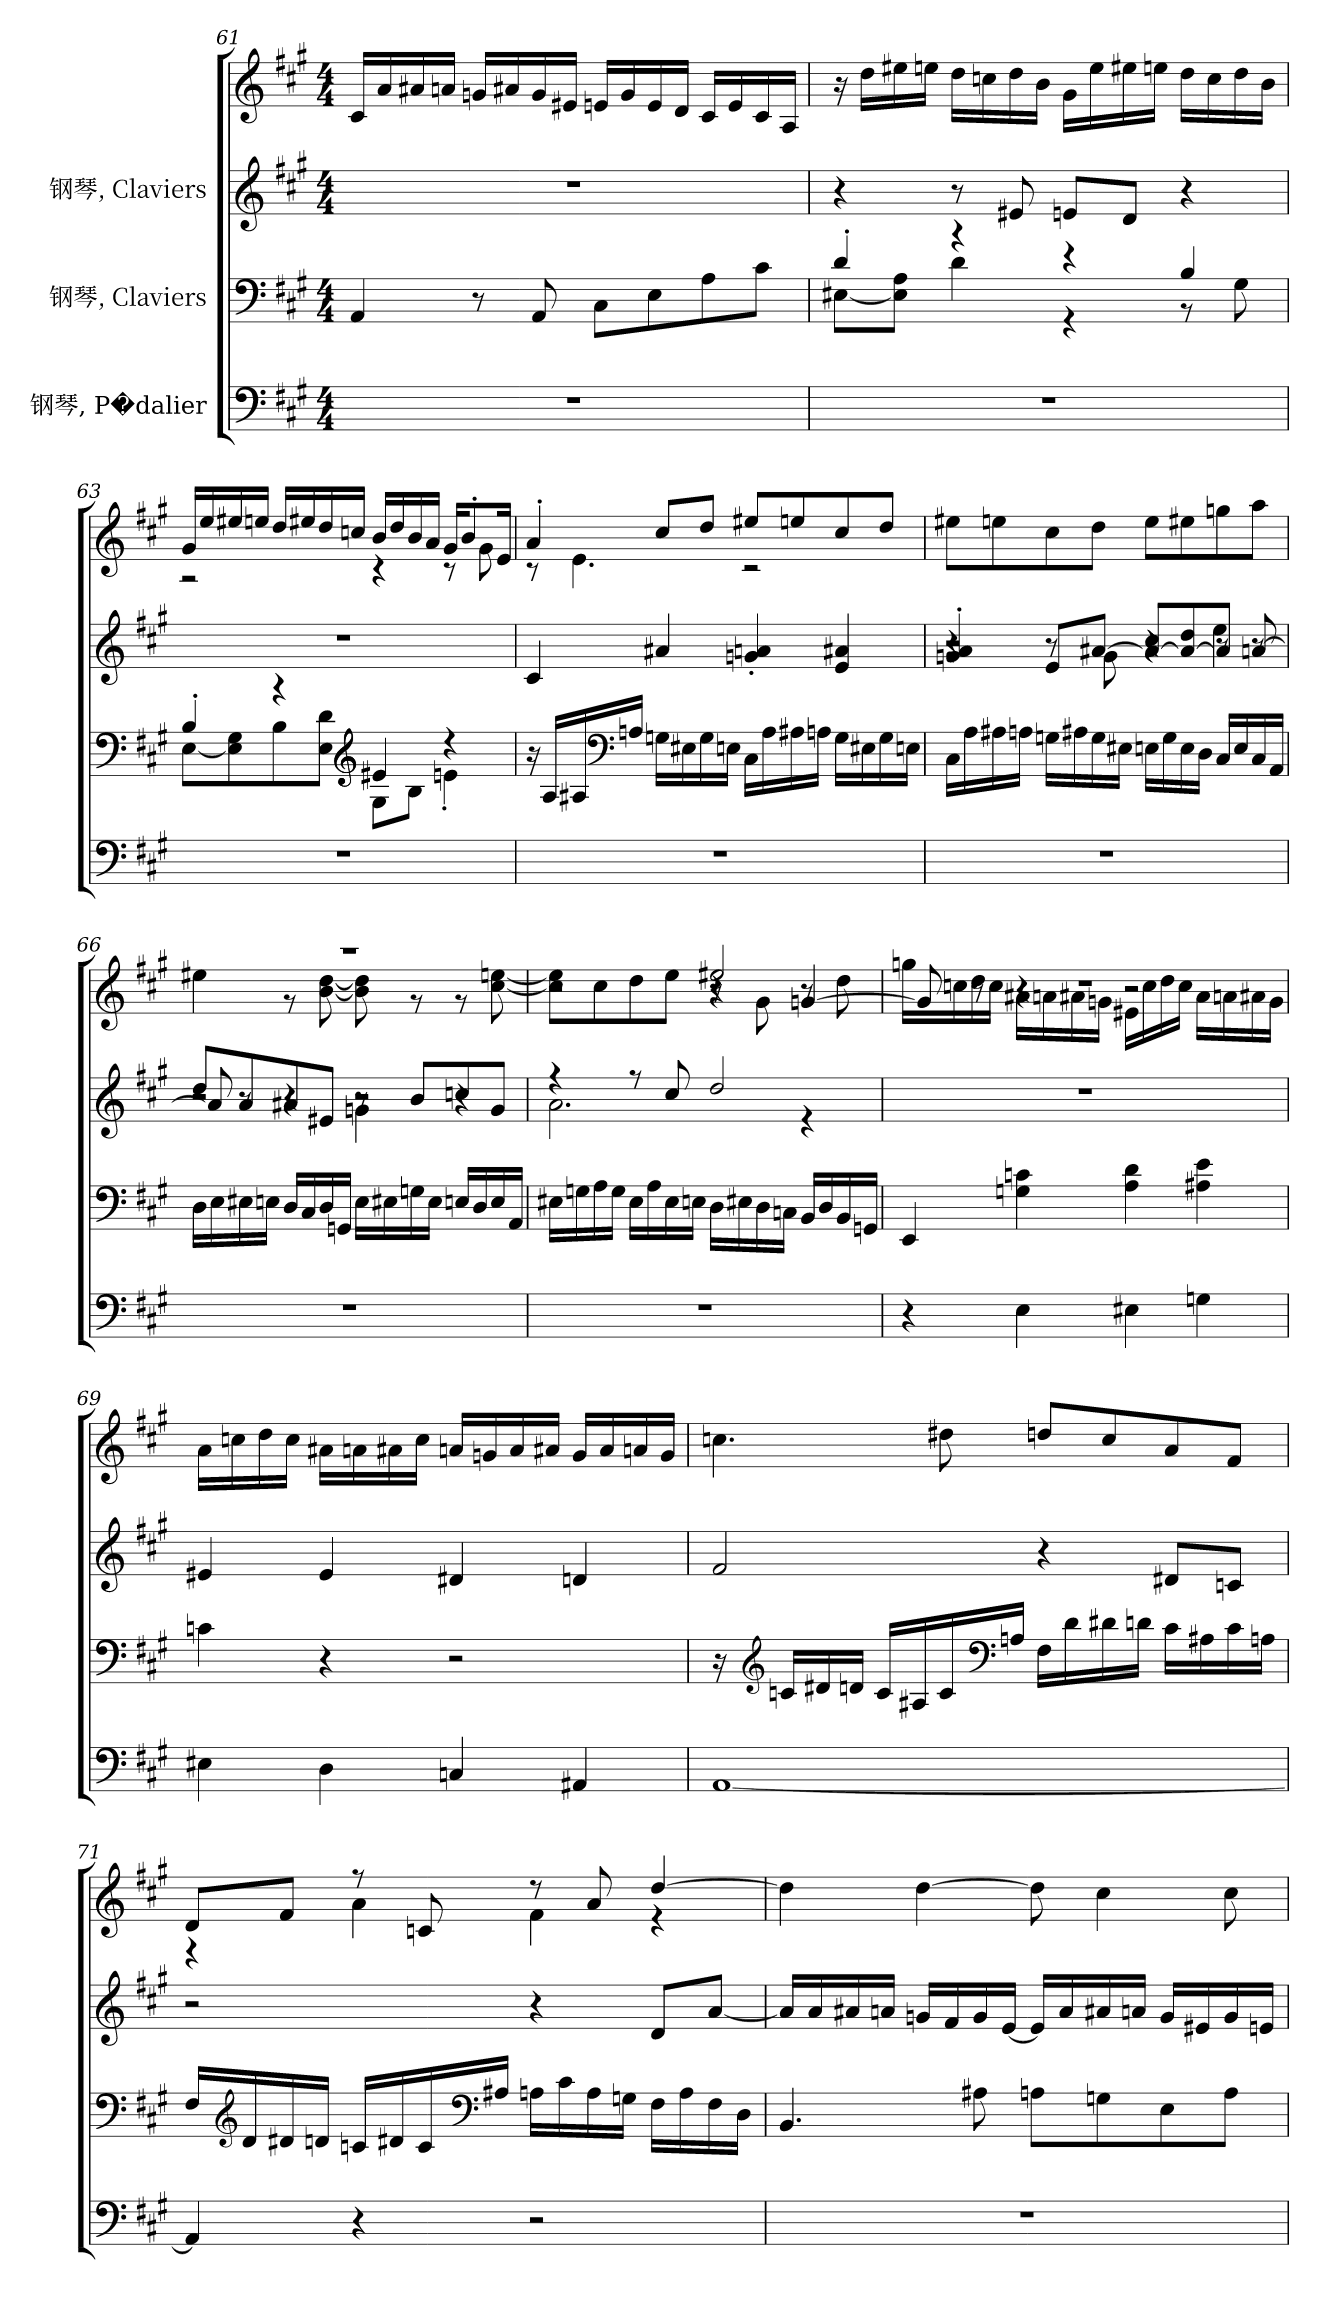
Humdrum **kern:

**kern	**kern	**kern	**kern
*part3	*part2	*part1	*part1
*staff4	*staff3	*staff2	*staff1
*I"钢琴, P�dalier	*I"钢琴, Claviers	*I"钢琴, Claviers	*
*clefF4	*clefF4	*clefG2	*clefG2
*k[f#c#g#]	*k[f#c#g#]	*k[f#c#g#]	*k[f#c#g#]
*M4/4	*M4/4	*M4/4	*M4/4
=61	=61	=61	=61
1r	4AA/	1r	16c#/LL
.	.	.	16a/
.	.	.	16a#X/
.	.	.	16an/JJ
.	8r	.	16gn/LL
.	.	.	16a#X/
.	8AA/	.	16g/
.	.	.	16e#X/JJ
.	8C#\L	.	16en/LL
.	.	.	16g/
.	8E\	.	16e/
.	.	.	16d/JJ
.	8A\	.	16c#/LL
.	.	.	16e/
.	8c#\J	.	16c#/
.	.	.	16A/JJ
!!LO:PB:g=z
=62	=62	=62	=62
*	*^	*	*
1r	4d'/	[8E#X\L	4r	16r
.	.	.	.	16dd\LL
.	.	8E#\] 8A\J	.	16ee#X\
.	.	.	.	16een\JJ
.	4r	4d\	8r	16dd\LL
.	.	.	.	16ccn\
.	.	.	8e#X/	16dd\
.	.	.	.	16b\JJ
.	4r	4r	8en/L	16g#\LL
.	.	.	.	16ee\
.	.	.	8d/J	16ee#X\
.	.	.	.	16een\JJ
.	4B/	8r	4r	16dd\LL
.	.	.	.	16cc\
.	.	8G#\	.	16dd\
.	.	.	.	16b\JJ
=63	=63	=63	=63	=63
*	*	*	*	*^
1r	4B'/	[8E\L	1r	16g#/LL	2r
.	.	.	.	16ee/	.
.	.	8E\] 8G#\	.	16ee#X/	.
.	.	.	.	16een/JJ	.
.	4r	8B\	.	16dd/LL	.
.	.	.	.	16ee#X/	.
.	.	8E\ 8d\J	.	16dd/	.
.	.	.	.	16ccn/JJ	.
*	*clefG2	*	*	*	*
.	4e#X/	8G#\L	.	16b/LL	4r
.	.	.	.	16dd/	.
.	.	8B\J	.	16b/	.
.	.	.	.	16a/JJ	.
.	4r	4en'\	.	16g#/KL	8r
.	.	.	.	8b'/	.
.	.	.	.	.	8g#\
.	.	.	.	16e/Jk	.
*	*v	*v	*	*	*
!!LO:LB:g=z	!!
=64	=64	=64	=64	=64
1r	16r	4c#/	4a'/	8r
.	16A/LL	.	.	.
.	16A#X/	.	.	4.e\
*	*clefF4	*	*	*
.	16An/JJ	.	.	.
.	16Gn\LL	4a#X/	8cc#/L	.
.	16E#X\	.	.	.
.	16G\	.	8dd/J	.
.	16En\JJ	.	.	.
.	16C#\LL	4gn/' 4an/'	8ee#X/L	2r
.	16A\	.	.	.
.	16A#X\	.	8een/	.
.	16An\JJ	.	.	.
.	16G\LL	4e/ 4a#X/	8cc#/	.
.	16E#X\	.	.	.
.	16G\	.	8dd/J	.
.	16En\JJ	.	.	.
*	*	*	*v	*v
!!LO:LB:g=z
=65	=65	=65	=65
*	*	*^	*
*	*	*	*^	*
1r	16C#\LL	4gn/' 4a/'	4r	2r	8ee#X\L
.	16A\	.	.	.	.
.	16A#X\	.	.	.	8een\
.	16An\JJ	.	.	.	.
.	16Gn\LL	8e/L	8r	.	8cc#\
.	16A#X\	.	.	.	.
.	16G\	[8a#X/J	8g\	.	8dd\J
.	16E#X\JJ	.	.	.	.
.	16En\LL	8a#/_ 8cc#/L	4r	4r	8ee\L
.	16G\	.	.	.	.
.	16E\	8a#/_ 8dd/	.	.	8ee#X\
.	16D\JJ	.	.	.	.
.	16C#/LL	8a#/J]	4ee\	8r	8ggn\
.	16E/	.	.	.	.
.	16C#/	8r	.	[8an/	8aa\J
.	16AA/JJ	.	.	.	.
=66	=66	=66	=66	=66	=66
*	*	*	*	*	*^
1r	16D\LL	8dd/L	2r	8a/]	1r	4ee#X\
.	16E\	.	.	.	.	.
.	16E#X\	8a/	.	8r	.	.
.	16En\JJ	.	.	.	.	.
.	16D/LL	8a#X/	.	4r	.	8r
.	16C#/	.	.	.	.	.
.	16D/	8e#X/J	.	.	.	[8b\ [8dd\
.	16GGn/JJ	.	.	.	.	.
.	16E\LL	8r	4gn\	2r	.	8b\] 8dd\]
.	16E#X\	.	.	.	.	.
.	16Gn\	8b/L	.	.	.	8r
.	16E#\JJ	.	.	.	.	.
.	16En/LL	8ccn/	4r	.	.	8r
.	16D/	.	.	.	.	.
.	16E/	8g/J	.	.	.	[8cc#\ [8een\
.	16AA/JJ	.	.	.	.	.
*	*	*	*v	*v	*	*
!!LO:PB:g=z
=67	=67	=67	=67	=67	=67
*	*	*	*	*	*^
1r	16E#X\LL	4r	2.a\	2r	8cc#\] 8ee\]L	2r
.	16Gn\	.	.	.	.	.
.	16A\	.	.	.	8cc#\	.
.	16G\JJ	.	.	.	.	.
.	16E#\LL	8r	.	.	8dd\	.
.	16A\	.	.	.	.	.
.	16E#\	8cc#/	.	.	8ee\J	.
.	16En\JJ	.	.	.	.	.
.	16D\LL	2dd/	.	2ee#X/	8r	4r
.	16E#X\	.	.	.	.	.
.	16D\	.	.	.	8g#\	.
.	16Cn\JJ	.	.	.	.	.
.	16BB/LL	.	4r	.	8r	[4gn/
.	16D/	.	.	.	.	.
.	16BB/	.	.	.	8dd\	.
.	16GGn/JJ	.	.	.	.	.
*	*	*v	*v	*	*	*
=68	=68	=68	=68	=68	=68
4r	4EE/	1r	1r	16ggn\LL	8g/]
.	.	.	.	16ccn\	.
.	.	.	.	16dd\	8r
.	.	.	.	16cc\JJ	.
4E\	4Gn\ 4cn\	.	.	16a#X\LL	4r
.	.	.	.	16an\	.
.	.	.	.	16a#X\	.
.	.	.	.	16gn\JJ	.
4E#X\	4A\ 4d\	.	.	16e#X\LL	2r
.	.	.	.	16cc\	.
.	.	.	.	16dd\	.
.	.	.	.	16cc\JJ	.
4Gn\	4A#X\ 4e\	.	.	16a#\LL	.
.	.	.	.	16an\	.
.	.	.	.	16a#X\	.
.	.	.	.	16g\JJ	.
*	*	*	*v	*v	*v
!!LO:LB:g=z
=69	=69	=69	=69
4E#X\	4cn\	4e#X/	16a\LL
.	.	.	16ccn\
.	.	.	16dd\
.	.	.	16cc\JJ
4D\	4r	4e#/	16a#X\LL
.	.	.	16an\
.	.	.	16a#X\
.	.	.	16cc\JJ
4Cn/	2r	4d#X/	16an/LL
.	.	.	16gn/
.	.	.	16a/
.	.	.	16a#X/JJ
4AA#X/	.	4dn/	16g/LL
.	.	.	16a#/
.	.	.	16an/
.	.	.	16g/JJ
!!LO:LB:g=z
=70	=70	=70	=70
[1AA	16r	2f#/	4.ccn\
*	*clefG2	*	*
.	16cn/LL	.	.
.	16d#X/	.	.
.	16dn/JJ	.	.
.	16c/LL	.	.
.	16A#X/	.	.
.	16c/	.	8dd#X\
*	*clefF4	*	*
.	16An/JJ	.	.
.	16F#\LL	4r	8ddn/L
.	16d\	.	.
.	16d#X\	.	8cc/
.	16dn\JJ	.	.
.	16c\LL	8d#X/L	8a/
.	16A#X\	.	.
.	16c\	8cn/J	8f#/J
.	16An\JJ	.	.
!!LO:PB:g=z
=71	=71	=71	=71
*	*	*	*^
4AA/]	16F#/LL	2r	8d/L	4r
*	*clefG2	*	*	*
.	16d/	.	.	.
.	16d#X/	.	8f#/J	.
.	16dn/JJ	.	.	.
4r	16cn/LL	.	8r	4a\
.	16d#X/	.	.	.
.	16c/	.	8cn/	.
*	*clefF4	*	*	*
.	16A#X/JJ	.	.	.
2r	16An\LL	4r	8r	4f#\
.	16c\	.	.	.
.	16A\	.	8a/	.
.	16Gn\JJ	.	.	.
.	16F#\LL	8d/L	[4dd/	4r
.	16A\	.	.	.
.	16F#\	[8a/J	.	.
.	16D\JJ	.	.	.
*	*	*	*v	*v
!!LO:LB:g=z
=72	=72	=72	=72
1r	4.BB/	16a/LL]	4dd\]
.	.	16a/	.
.	.	16a#X/	.
.	.	16an/JJ	.
.	.	16gn/LL	[4dd\
.	.	16f#/	.
.	8A#X\	16g/	.
.	.	[16e/JJ	.
.	8An\L	16e/LL]	8dd\]
.	.	16a/	.
.	8Gn\	16a#X/	4cc#\
.	.	16an/JJ	.
.	8E\	16g/LL	.
.	.	16e#X/	.
.	8A\J	16g/	8cc#\
.	.	16en/JJ	.
=	=	=	=
*-	*-	*-	*-
